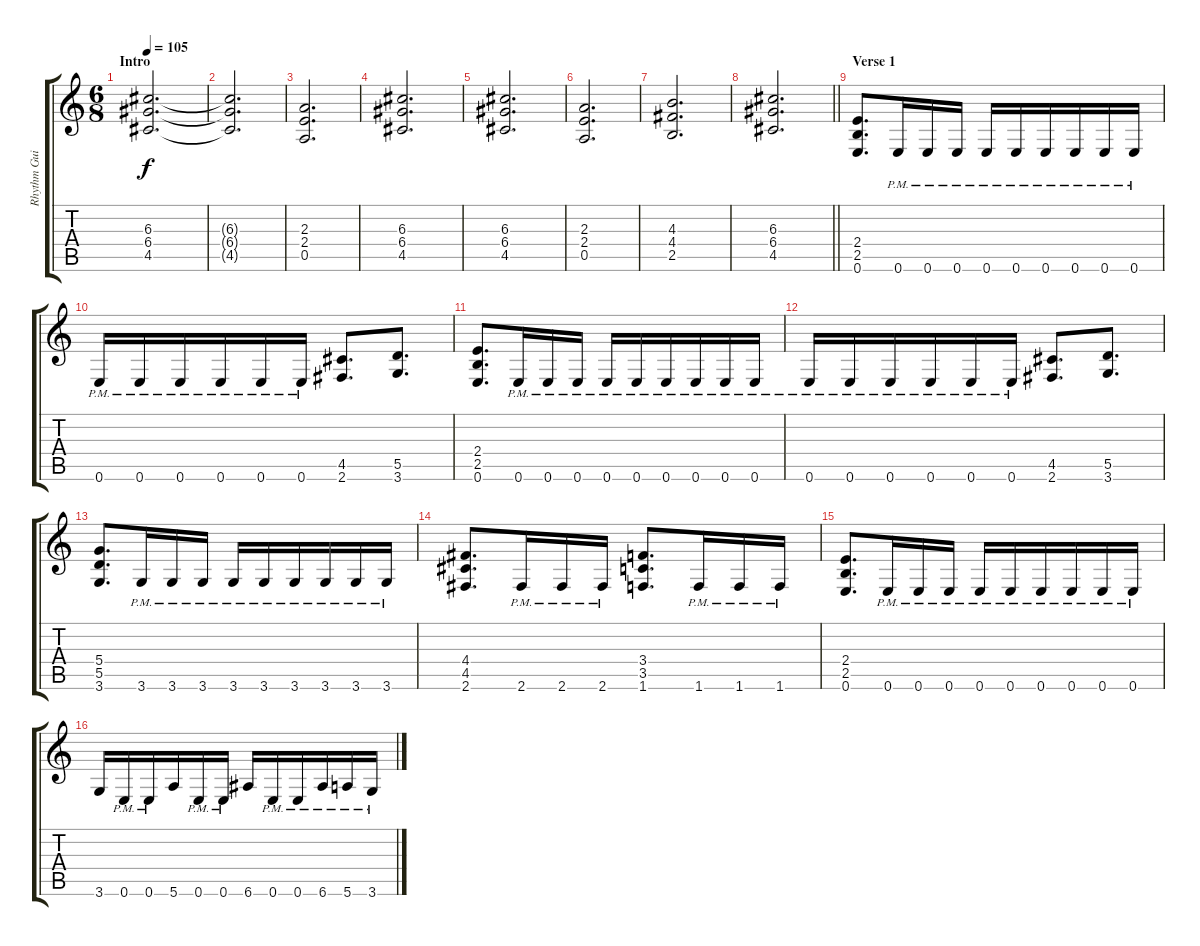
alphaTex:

\track ("Rhythm Guitar" "Rhythm Gui") {instrument distortionguitar}
\staff {score tabs}
\tuning (E4 B3 G3 D3 A2 E2) {hide}
\ts (6 8)
\section ("" "Intro")
\tempo 105
\clef g2
\ks c
(6.3 6.4 4.5).2{d dy f instrument distortionguitar} |
(6.3{t} 6.4{t} 4.5{t}).2{d} |
(2.3 2.4 0.5).2{d} |
(6.3 6.4 4.5).2{d} |
(6.3 6.4 4.5).2{d} |
(2.3 2.4 0.5).2{d} |
(4.3 4.4 2.5).2{d} |
\barLineRight lightlight
(6.3 6.4 4.5).2{d} |
\section ("" "Verse 1")
(2.4 2.5 0.6).8{d} 0.6{pm}.16 0.6{pm}.16 0.6{pm}.16 0.6{pm}.16 0.6{pm}.16 0.6{pm}.16 0.6{pm}.16 0.6{pm}.16 0.6{pm}.16 |
0.6{pm}.16 0.6{pm}.16 0.6{pm}.16 0.6{pm}.16 0.6{pm}.16 0.6{pm}.16 (4.5 2.6).8{d} (5.5 3.6).8{d} |
(2.4 2.5 0.6).8{d} 0.6{pm}.16 0.6{pm}.16 0.6{pm}.16 0.6{pm}.16 0.6{pm}.16 0.6{pm}.16 0.6{pm}.16 0.6{pm}.16 0.6{pm}.16 |
0.6{pm}.16 0.6{pm}.16 0.6{pm}.16 0.6{pm}.16 0.6{pm}.16 0.6{pm}.16 (4.5 2.6).8{d} (5.5 3.6).8{d} |
(5.4 5.5 3.6).8{d} 3.6{pm}.16 3.6{pm}.16 3.6{pm}.16 3.6{pm}.16 3.6{pm}.16 3.6{pm}.16 3.6{pm}.16 3.6{pm}.16 3.6{pm}.16 |
(4.4 4.5 2.6).8{d} 2.6{pm}.16 2.6{pm}.16 2.6{pm}.16 (3.4 3.5 1.6).8{d} 1.6{pm}.16 1.6{pm}.16 1.6{pm}.16 |
(2.4 2.5 0.6).8{d} 0.6{pm}.16 0.6{pm}.16 0.6{pm}.16 0.6{pm}.16 0.6{pm}.16 0.6{pm}.16 0.6{pm}.16 0.6{pm}.16 0.6{pm}.16 |
3.6.16 0.6{pm}.16 0.6{pm}.16 5.6.16 0.6{pm}.16 0.6{pm}.16 6.6.16 0.6{pm}.16 0.6{pm}.16 6.6{pm}.16 5.6{pm}.16 3.6{pm}.16
